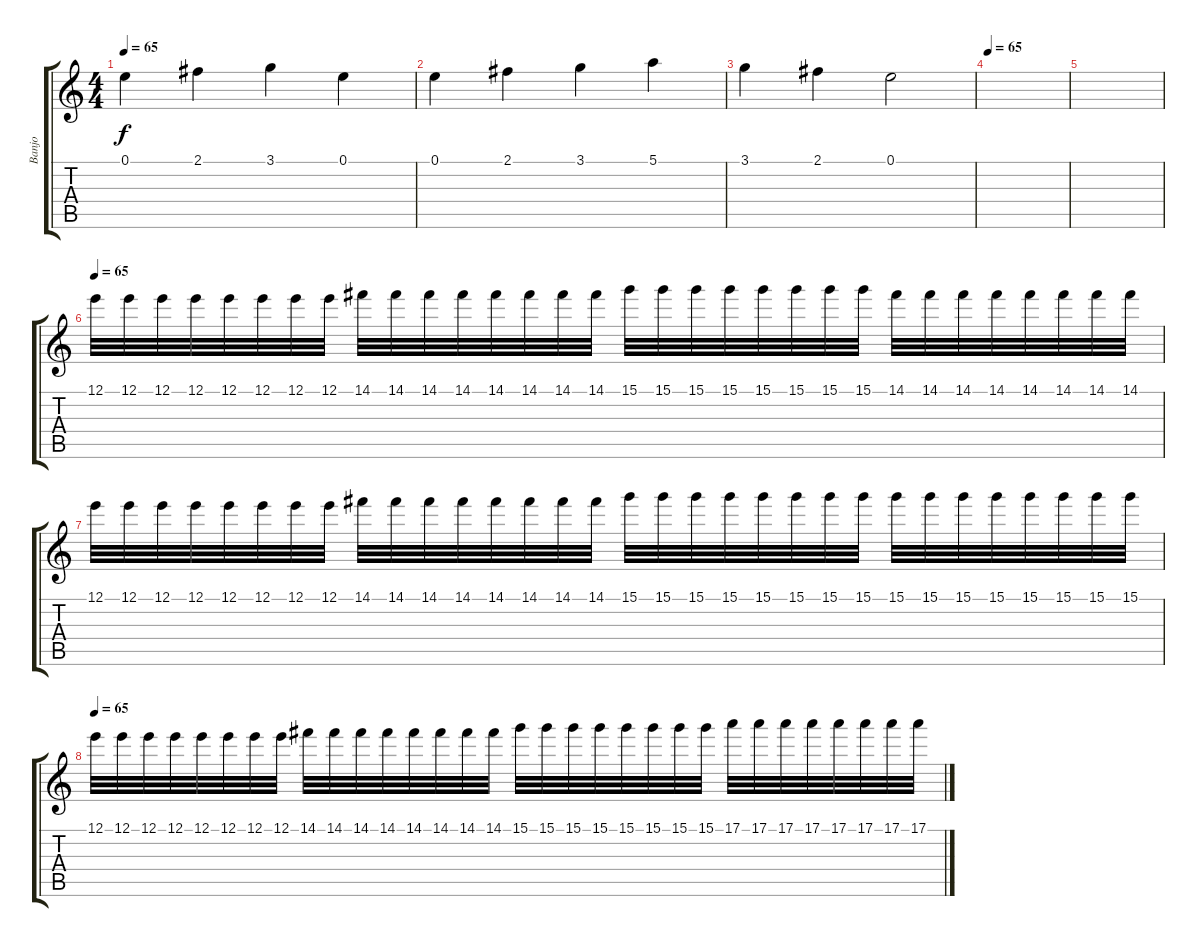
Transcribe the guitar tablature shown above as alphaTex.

\track ("Banjo" "Banjo") {instrument banjo}
\staff {score tabs}
\tuning (E4 B3 G3 D3 A2 E2) {hide}
\displaytranspose 12
\ts (4 4)
\tempo 65
\clef g2
\ks c
0.1.4{dy f} 2.1.4 3.1.4 0.1.4 |
0.1.4 2.1.4 3.1.4 5.1.4 |
3.1.4 2.1.4 0.1.2 |
\tempo 65
|
|
\tempo 65
12.1.32 12.1.32 12.1.32 12.1.32 12.1.32 12.1.32 12.1.32 12.1.32 14.1.32 14.1.32 14.1.32 14.1.32 14.1.32 14.1.32 14.1.32 14.1.32 15.1.32 15.1.32 15.1.32 15.1.32 15.1.32 15.1.32 15.1.32 15.1.32 14.1.32 14.1.32 14.1.32 14.1.32 14.1.32 14.1.32 14.1.32 14.1.32 |
12.1.32 12.1.32 12.1.32 12.1.32 12.1.32 12.1.32 12.1.32 12.1.32 14.1.32 14.1.32 14.1.32 14.1.32 14.1.32 14.1.32 14.1.32 14.1.32 15.1.32 15.1.32 15.1.32 15.1.32 15.1.32 15.1.32 15.1.32 15.1.32 15.1.32 15.1.32 15.1.32 15.1.32 15.1.32 15.1.32 15.1.32 15.1.32 |
\tempo 65
12.1.32 12.1.32 12.1.32 12.1.32 12.1.32 12.1.32 12.1.32 12.1.32 14.1.32 14.1.32 14.1.32 14.1.32 14.1.32 14.1.32 14.1.32 14.1.32 15.1.32 15.1.32 15.1.32 15.1.32 15.1.32 15.1.32 15.1.32 15.1.32 17.1.32 17.1.32 17.1.32 17.1.32 17.1.32 17.1.32 17.1.32 17.1.32
